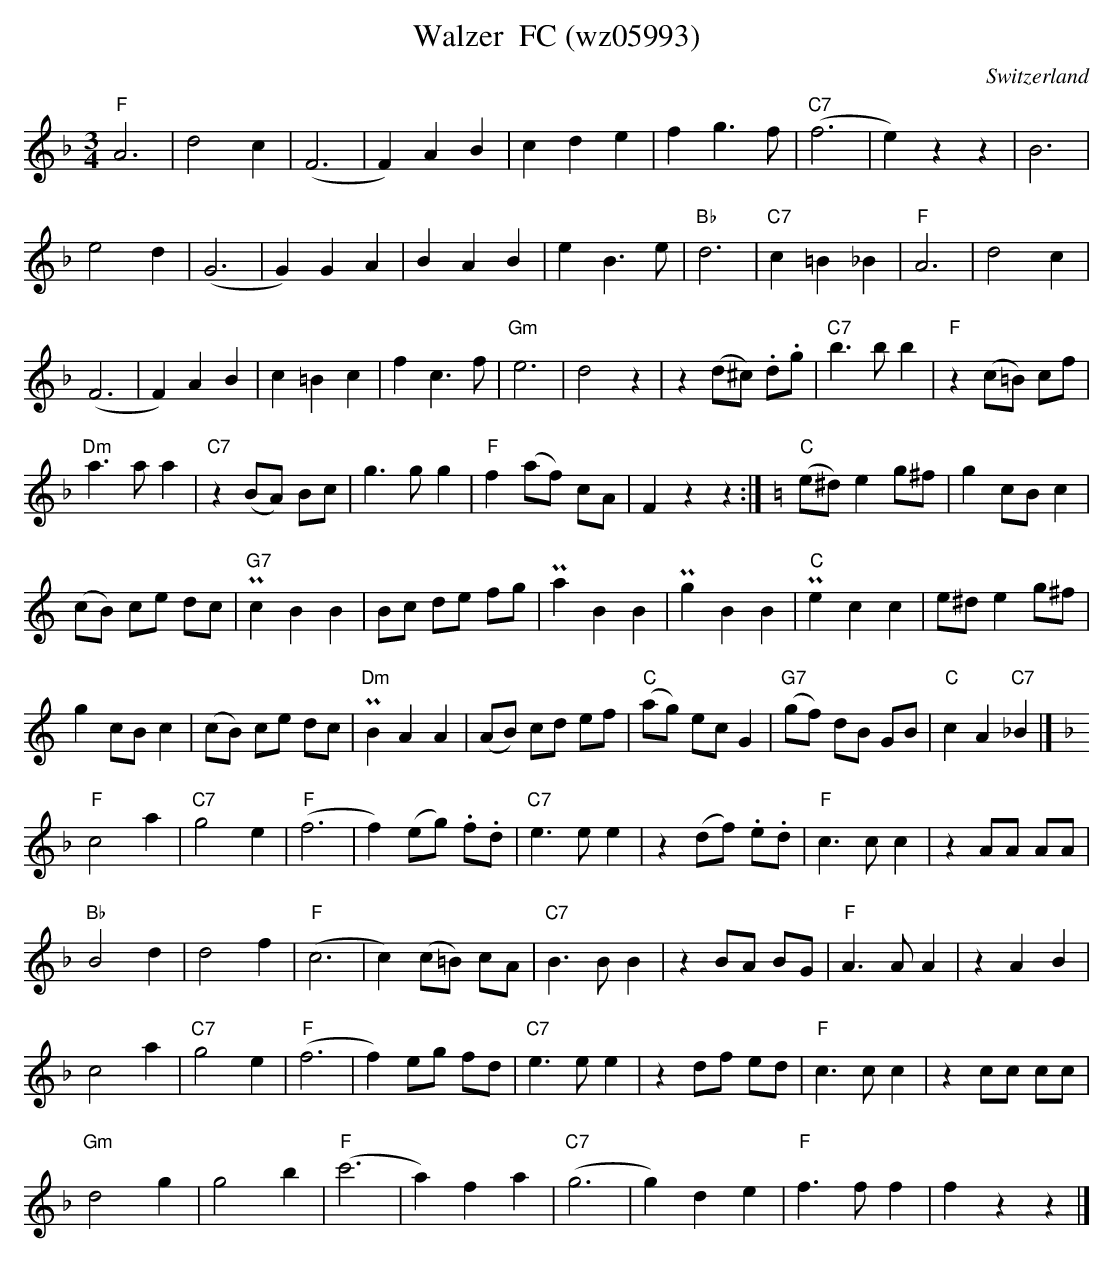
X:1
T:Walzer  FC (wz05993)
O:Switzerland
M:3/4
L:1/4
K:F major
"F"A3 | d2c | (F3 | F)AB | cde | fg>f | ("C7"f3 | e)zz | B3 |
e2d | (G3 | G)GA | BAB | eB>e | "Bb"d3 | "C7"c=B_B | "F"A3 | d2c |
(F3 | F)AB | c=Bc | fc>f | "Gm"e3 | d2z | [L:1/8] z2  (d^c) .d.g | "C7"b3bb2 | "F"z2 (c=B) cf |
"Dm"a3aa2 | "C7"z2(BA) Bc | g3gg2 | "F"f2 (af) cA | F2z2z2 :| [K:C] ("C"e^d)e2 g^f | g2cBc2 |
(cB) ce dc | P"G7"c2B2B2 | Bc de fg | Pa2B2B2 | Pg2B2B2 | P"C"e2c2c2 | e^de2g^f |
g2cBc2 | (cB) ce dc | P"Dm"B2A2A2 | (AB) cd ef | ("C"ag) ec G2 | ("G7"gf) dB GB | "C"c2A2"C7"_B2  |] [K:F] [L:1/4]
"F"c2a | "C7"g2e | ("F"f3 | f) (e/g/) .f/.d/ | "C7"e>ee | z(d/f/) .e/.d/ | "F"c>cc | zA/A/ A/A/ |
"Bb"B2d | d2f | ("F"c3 | c) (c/=B/) c/A/ | "C7"B>BB | zB/A/ B/G/ | "F"A>AA | zAB |
c2a | "C7"g2e | ("F"f3 | f) e/g/ f/d/ | "C7"e>ee | zd/f/ e/d/ | "F"c>cc | zc/c/ c/c/ |
"Gm"d2g | g2b | ("F"c'3 | a)fa | ("C7"g3 | g)de | "F"f>ff | fzz |]
